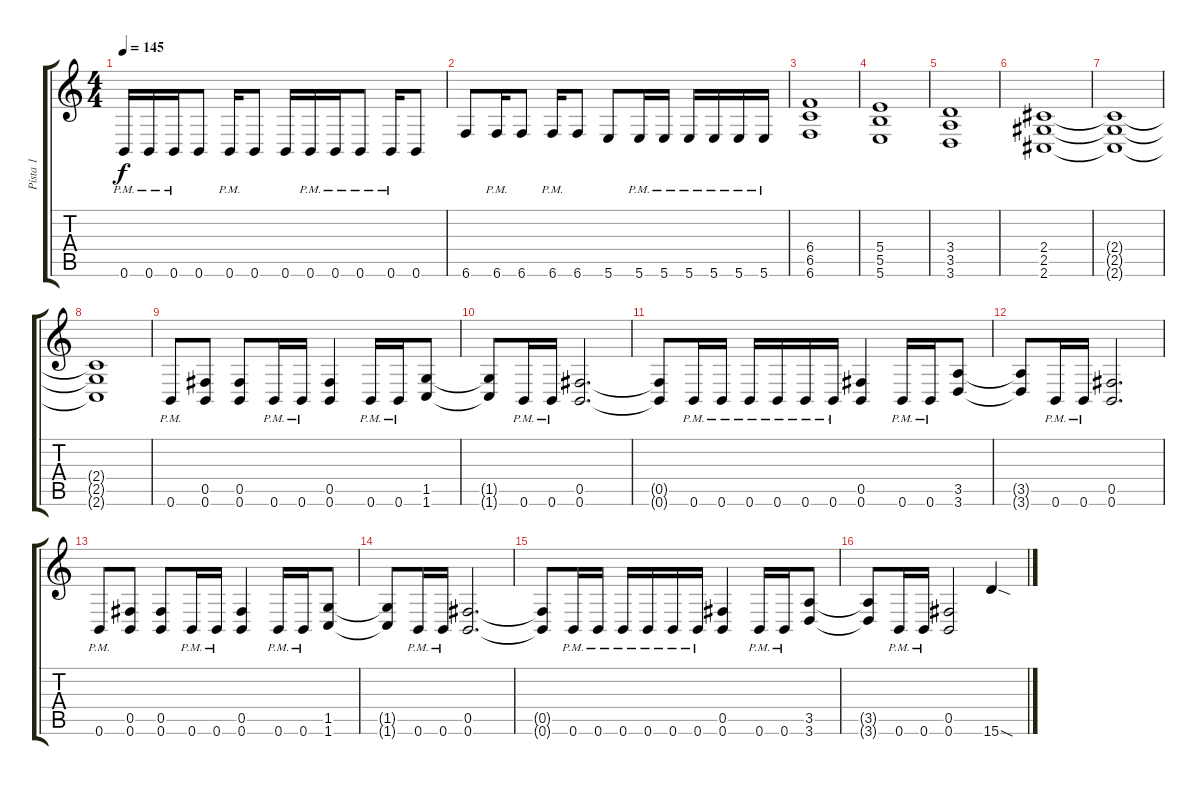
\track ("Pista 1" "Pista 1") {instrument distortionguitar}
\staff {score tabs}
\tuning (Db4 Ab4 E3 B2 Gb2 B1) {hide}
\ts (4 4)
\tempo 145
\clef g2
\ks c
0.6{pm}.16{dy f} 0.6{pm}.16 0.6{pm}.16 0.6.8 0.6{pm}.16 0.6.8 0.6.16 0.6{pm}.16 0.6{pm}.16 0.6{pm}.8 0.6{pm}.16 0.6.8 |
6.6.8 6.6{pm}.16 6.6.8 6.6{pm}.16 6.6.8 5.6.8 5.6{pm}.16 5.6{pm}.16 5.6{pm}.16 5.6{pm}.16 5.6{pm}.16 5.6{pm}.16 |
(6.4 6.5 6.6).1 |
(5.4 5.5 5.6).1 |
(3.4 3.5 3.6).1 |
(2.4 2.5 2.6).1 |
(2.4{t} 2.5{t} 2.6{t}).1 |
(2.4{t} 2.5{t} 2.6{t}).1 |
0.6{pm}.8 (0.5 0.6).8 (0.5 0.6).8 0.6{pm}.16 0.6{pm}.16 (0.5 0.6).4 0.6{pm}.16 0.6{pm}.16 (1.5 1.6).8 |
(1.5{t} 1.6{t}).8 0.6{pm}.16 0.6{pm}.16 (0.5 0.6).2{d} |
(0.5{t} 0.6{t}).8 0.6{pm}.16 0.6{pm}.16 0.6{pm}.16 0.6{pm}.16 0.6{pm}.16 0.6{pm}.16 (0.5 0.6).4 0.6{pm}.16 0.6{pm}.16 (3.5 3.6).8 |
(3.5{t} 3.6{t}).8 0.6{pm}.16 0.6{pm}.16 (0.5 0.6).2{d} |
0.6{pm}.8 (0.5 0.6).8 (0.5 0.6).8 0.6{pm}.16 0.6{pm}.16 (0.5 0.6).4 0.6{pm}.16 0.6{pm}.16 (1.5 1.6).8 |
(1.5{t} 1.6{t}).8 0.6{pm}.16 0.6{pm}.16 (0.5 0.6).2{d} |
(0.5{t} 0.6{t}).8 0.6{pm}.16 0.6{pm}.16 0.6{pm}.16 0.6{pm}.16 0.6{pm}.16 0.6{pm}.16 (0.5 0.6).4 0.6{pm}.16 0.6{pm}.16 (3.5 3.6).8 |
(3.5{t} 3.6{t}).8 0.6{pm}.16 0.6{pm}.16 (0.5 0.6).2 15.6{sod}.4
